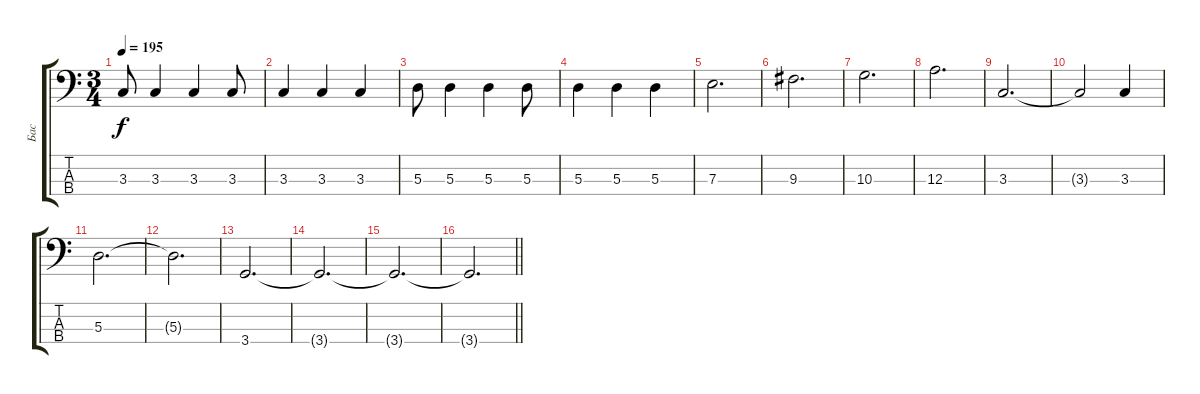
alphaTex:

\track ("Бас" "Бас") {instrument electricbassfinger}
\staff {score tabs}
\tuning (G2 D2 A1 E1) {hide}
\ts (3 4)
\tempo 195
\clef f4
\ks c
3.3.8{dy f} 3.3.4 3.3.4 3.3.8 |
3.3.4 3.3.4 3.3.4 |
5.3.8 5.3.4 5.3.4 5.3.8 |
5.3.4 5.3.4 5.3.4 |
7.3.2{d} |
9.3.2{d} |
10.3.2{d} |
12.3.2{d} |
3.3.2{d} |
3.3{t}.2 3.3.4 |
5.3.2{d} |
5.3{t}.2{d} |
3.4.2{d} |
3.4{t}.2{d} |
3.4{t}.2{d} |
\barLineRight lightlight
3.4{t}.2{d}
